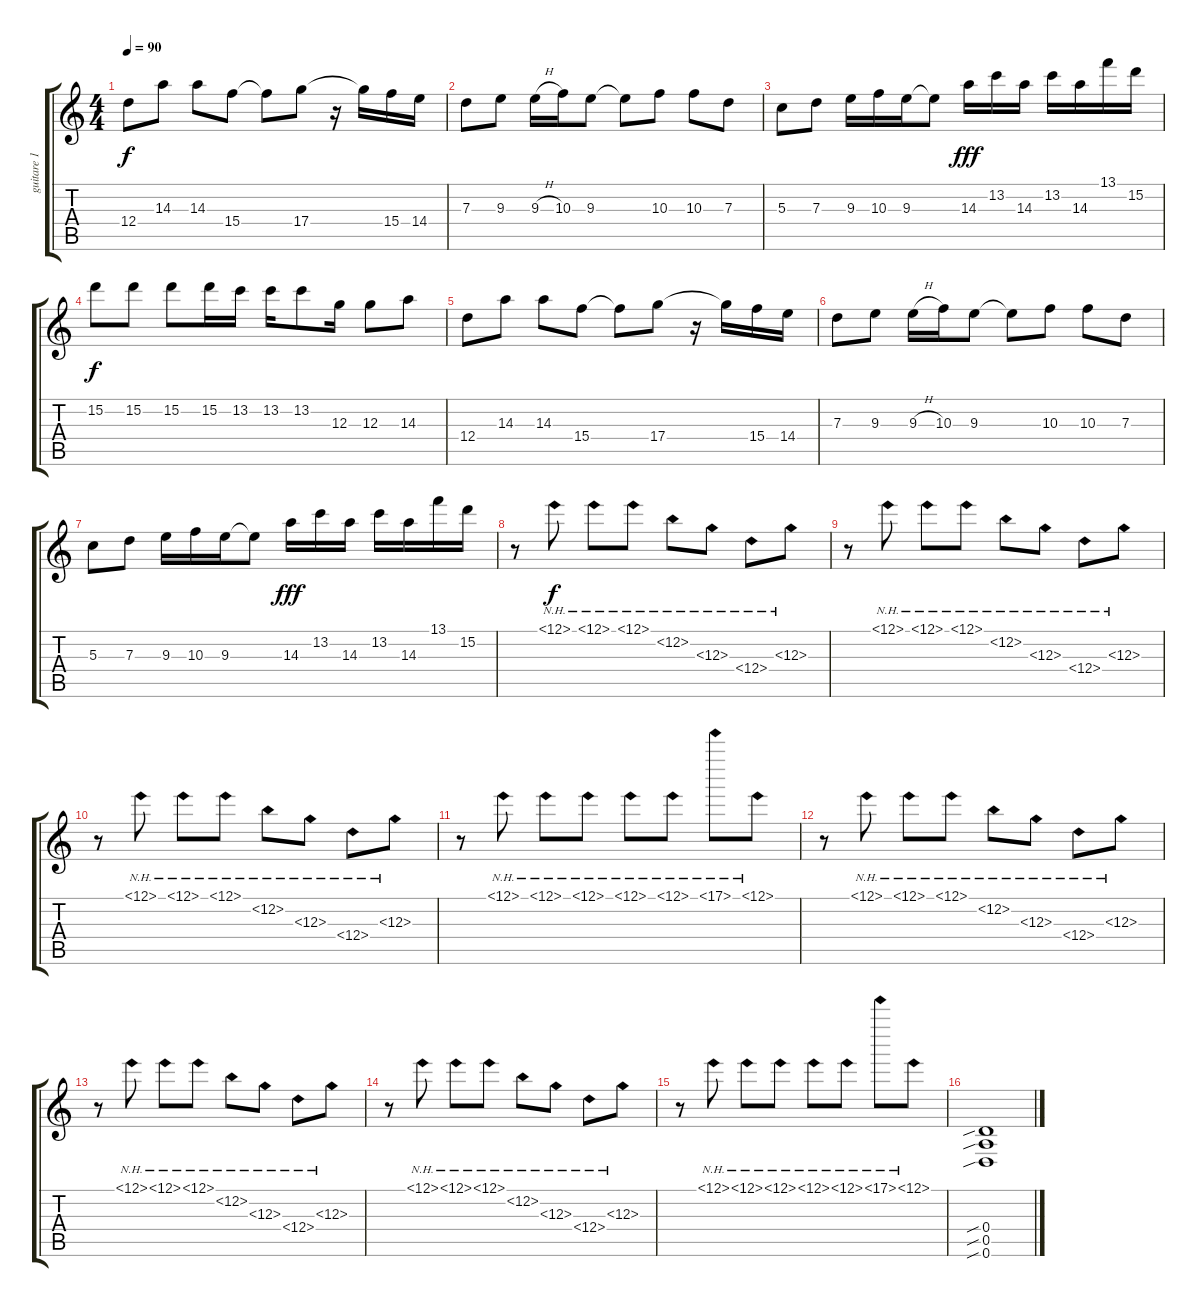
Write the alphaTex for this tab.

\track ("guitare 1" "guitare 1") {instrument overdrivenguitar}
\staff {score tabs}
\tuning (E4 B3 G3 D3 A2 D2) {hide}
\ts (4 4)
\tempo 90
\clef g2
\ks c
12.4.8{dy f} 14.3.8 14.3.8 15.4.8 15.4{t}.8 17.4.8 r.16 17.4{t}.16 15.4.16 14.4.16 |
7.3.8 9.3.8 9.3{h}.16 10.3.16 9.3.8 9.3{t}.8 10.3.8 10.3.8 7.3.8 |
5.3.8 7.3.8 9.3.16 10.3.16 9.3.16 9.3{t}.8 14.3.16{dy fff} 13.2.16 14.3.16 13.2.16 14.3.16 13.1.16 15.2.16 |
15.2.8{dy f} 15.2.8 15.2.8 15.2.16 13.2.16 13.2.16 13.2.8 12.3.16 12.3.8 14.3.8 |
12.4.8 14.3.8 14.3.8 15.4.8 15.4{t}.8 17.4.8 r.16 17.4{t}.16 15.4.16 14.4.16 |
7.3.8 9.3.8 9.3{h}.16 10.3.16 9.3.8 9.3{t}.8 10.3.8 10.3.8 7.3.8 |
5.3.8 7.3.8 9.3.16 10.3.16 9.3.16 9.3{t}.8 14.3.16{dy fff} 13.2.16 14.3.16 13.2.16 14.3.16 13.1.16 15.2.16 |
r.8 13.1{nh}.8{dy f} 12.1{nh}.8 13.1{nh}.8 13.2{nh}.8 12.3{nh}.8 12.4{nh}.8 12.3{nh}.8 |
r.8 13.1{nh}.8 12.1{nh}.8 13.1{nh}.8 13.2{nh}.8 12.3{nh}.8 12.4{nh}.8 12.3{nh}.8 |
r.8 13.1{nh}.8 12.1{nh}.8 13.1{nh}.8 13.2{nh}.8 12.3{nh}.8 12.4{nh}.8 12.3{nh}.8 |
r.8 13.1{nh}.8 12.1{nh}.8 13.1{nh}.8 12.1{nh}.8 13.1{nh}.8 17.1{nh}.8 13.1{nh}.8 |
r.8 13.1{nh}.8 12.1{nh}.8 13.1{nh}.8 13.2{nh}.8 12.3{nh}.8 12.4{nh}.8 12.3{nh}.8 |
r.8 13.1{nh}.8 12.1{nh}.8 13.1{nh}.8 13.2{nh}.8 12.3{nh}.8 12.4{nh}.8 12.3{nh}.8 |
r.8 13.1{nh}.8 12.1{nh}.8 13.1{nh}.8 13.2{nh}.8 12.3{nh}.8 12.4{nh}.8 12.3{nh}.8 |
r.8 13.1{nh}.8 12.1{nh}.8 13.1{nh}.8 12.1{nh}.8 13.1{nh}.8 17.1{nh}.8 13.1{nh}.8 |
(0.4{sib} 0.5{sib} 0.6{sib}).1
